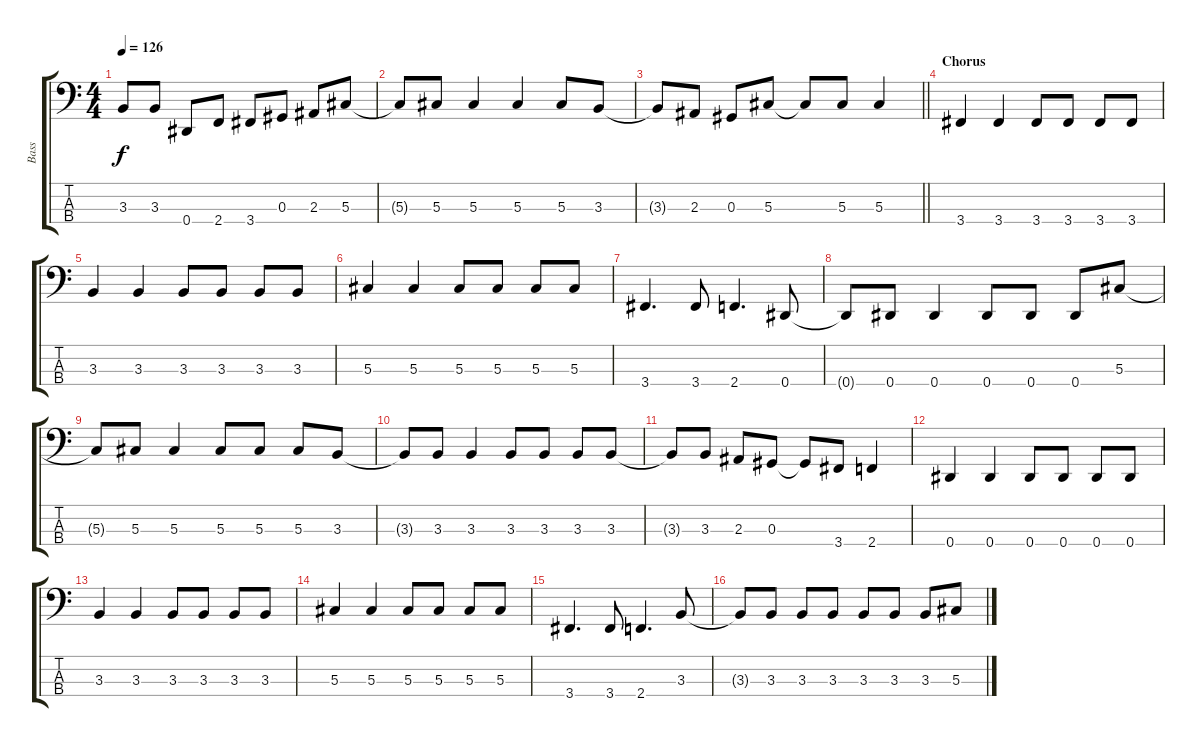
\track ("Bass" "Bass") {instrument electricbassfinger}
\staff {score tabs}
\tuning (Gb2 Db2 Ab1 Eb1) {hide}
\ts (4 4)
\tempo 126
\clef f4
\ks c
3.3{t}.8{dy f} 3.3.8 0.4.8 2.4.8 3.4.8 0.3.8 2.3.8 5.3.8 |
5.3{t}.8 5.3.8 5.3.4 5.3.4 5.3.8 3.3.8 |
\barLineRight lightlight
3.3{t}.8 2.3.8 0.3.8 5.3.8 5.3{t}.8 5.3.8 5.3.4 |
\section ("" "Chorus")
3.4.4 3.4.4 3.4.8 3.4.8 3.4.8 3.4.8 |
3.3.4 3.3.4 3.3.8 3.3.8 3.3.8 3.3.8 |
5.3.4 5.3.4 5.3.8 5.3.8 5.3.8 5.3.8 |
3.4.4{d} 3.4.8 2.4.4{d} 0.4.8 |
0.4{t}.8 0.4.8 0.4.4 0.4.8 0.4.8 0.4.8 5.3.8 |
5.3{t}.8 5.3.8 5.3.4 5.3.8 5.3.8 5.3.8 3.3.8 |
3.3{t}.8 3.3.8 3.3.4 3.3.8 3.3.8 3.3.8 3.3.8 |
3.3{t}.8 3.3.8 2.3.8 0.3.8 0.3{t}.8 3.4.8 2.4.4 |
0.4.4 0.4.4 0.4.8 0.4.8 0.4.8 0.4.8 |
3.3.4 3.3.4 3.3.8 3.3.8 3.3.8 3.3.8 |
5.3.4 5.3.4 5.3.8 5.3.8 5.3.8 5.3.8 |
3.4.4{d} 3.4.8 2.4.4{d} 3.3.8 |
3.3{t}.8 3.3.8 3.3.8 3.3.8 3.3.8 3.3.8 3.3.8 5.3.8
